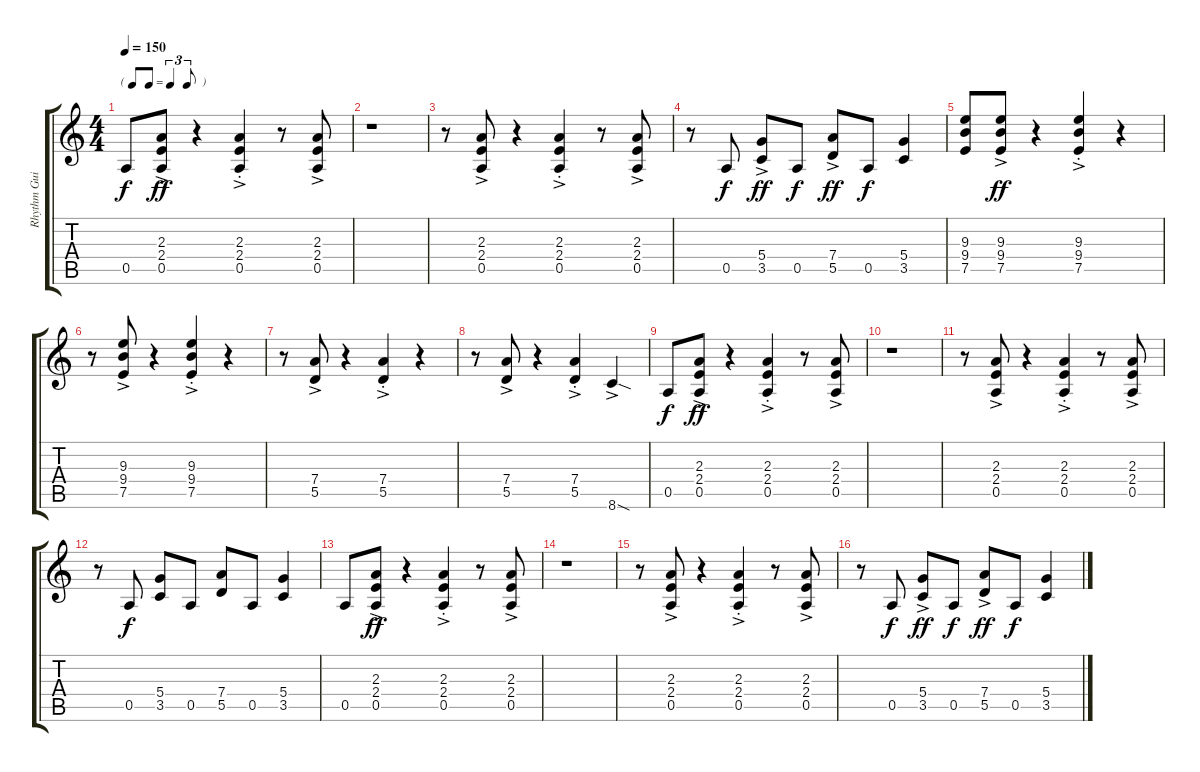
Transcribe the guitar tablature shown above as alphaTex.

\track ("Rhythm Guitar - Billy Gibbons" "Rhythm Gui") {instrument distortionguitar}
\staff {score tabs}
\tuning (E4 B3 G3 D3 A2 E2) {hide}
\ts (4 4)
\tf triplet8th
\tempo 150
\clef g2
\ks c
0.5.8{dy f} (2.3{ac} 2.4{ac} 0.5{ac}).8{dy ff} r.4 (2.3{ac st} 2.4{ac st} 0.5{ac st}).4 r.8 (2.3{ac} 2.4{ac} 0.5{ac}).8 |
r.1 |
r.8 (2.3{ac} 2.4{ac} 0.5{ac}).8 r.4 (2.3{ac st} 2.4{ac st} 0.5{ac st}).4 r.8 (2.3{ac} 2.4{ac} 0.5{ac}).8 |
r.8 0.5.8{dy f} (5.4{ac} 3.5{ac}).8{dy ff} 0.5.8{dy f} (7.4{ac} 5.5{ac}).8{dy ff} 0.5.8{dy f} (5.4 3.5).4 |
(9.3 9.4 7.5).8 (9.3{ac} 9.4{ac} 7.5{ac}).8{dy ff} r.4 (9.3{ac st} 9.4{ac st} 7.5{ac st}).4 r.4 |
r.8 (9.3{ac} 9.4{ac} 7.5{ac}).8 r.4 (9.3{ac st} 9.4{ac st} 7.5{ac st}).4 r.4 |
r.8 (7.4{ac} 5.5{ac}).8 r.4 (7.4{ac st} 5.5{ac st}).4 r.4 |
r.8 (7.4{ac} 5.5{ac}).8 r.4 (7.4{ac st} 5.5{ac st}).4 8.6{sod ac}.4 |
0.5.8{dy f} (2.3{ac} 2.4{ac} 0.5{ac}).8{dy ff} r.4 (2.3{ac st} 2.4{ac st} 0.5{ac st}).4 r.8 (2.3{ac} 2.4{ac} 0.5{ac}).8 |
r.1 |
r.8 (2.3{ac} 2.4{ac} 0.5{ac}).8 r.4 (2.3{ac st} 2.4{ac st} 0.5{ac st}).4 r.8 (2.3{ac} 2.4{ac} 0.5{ac}).8 |
r.8 0.5.8{dy f} (5.4 3.5).8 0.5.8 (7.4 5.5).8 0.5.8 (5.4 3.5).4 |
0.5.8 (2.3{ac} 2.4{ac} 0.5{ac}).8{dy ff} r.4 (2.3{ac st} 2.4{ac st} 0.5{ac st}).4 r.8 (2.3{ac} 2.4{ac} 0.5{ac}).8 |
r.1 |
r.8 (2.3{ac} 2.4{ac} 0.5{ac}).8 r.4 (2.3{ac st} 2.4{ac st} 0.5{ac st}).4 r.8 (2.3{ac} 2.4{ac} 0.5{ac}).8 |
r.8 0.5.8{dy f} (5.4{ac} 3.5{ac}).8{dy ff} 0.5.8{dy f} (7.4{ac} 5.5{ac}).8{dy ff} 0.5.8{dy f} (5.4 3.5).4
